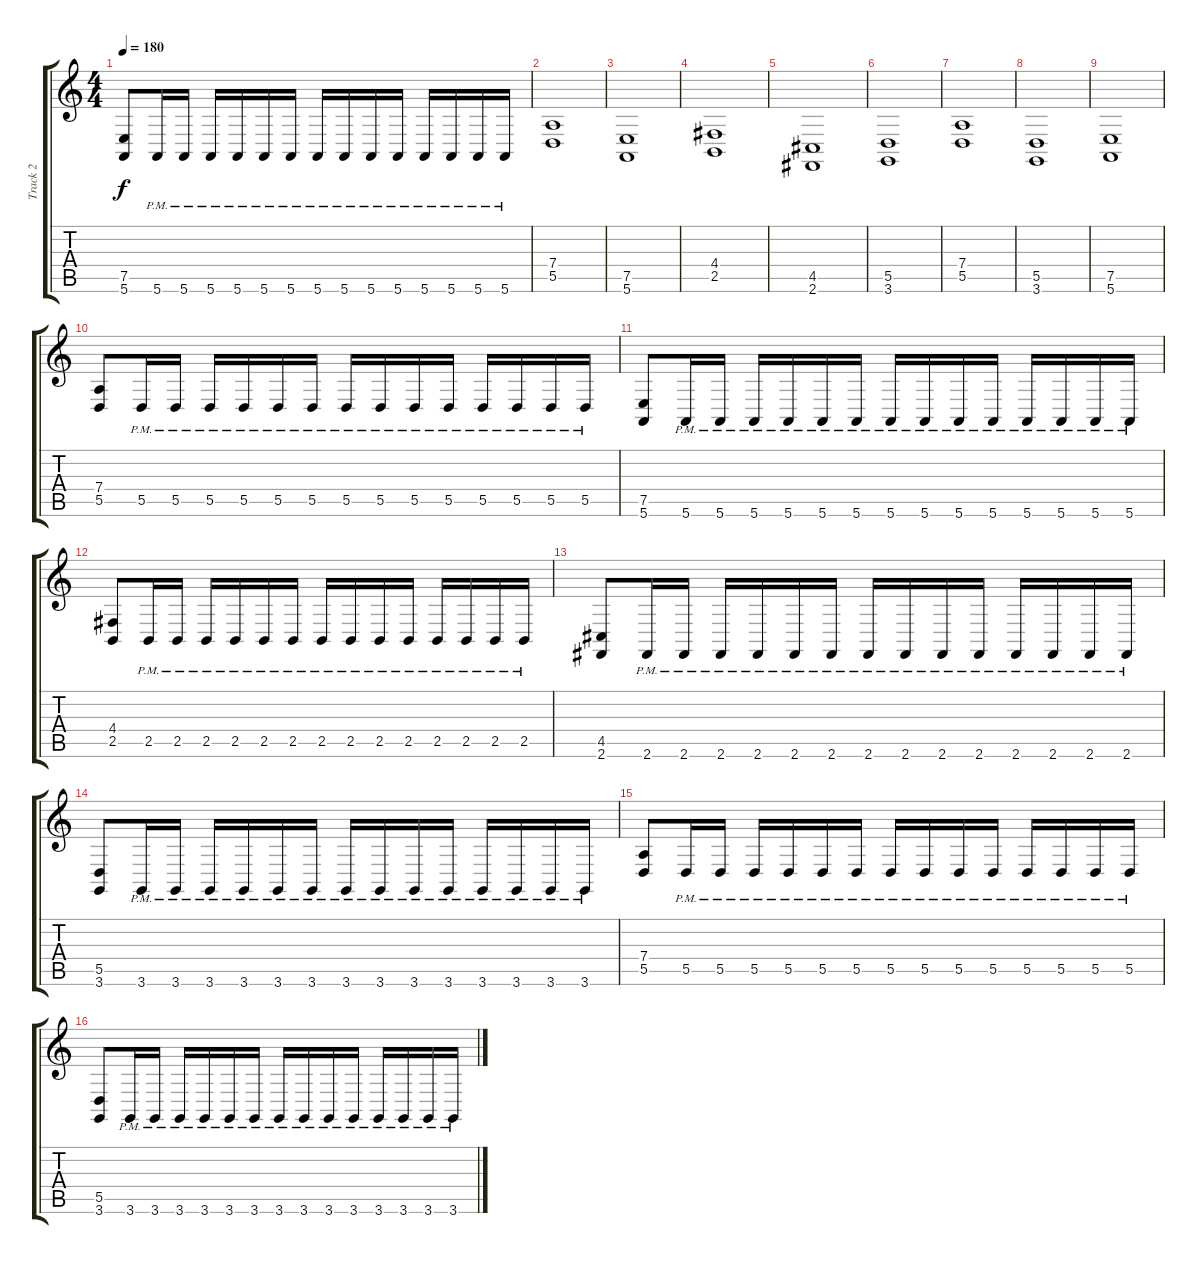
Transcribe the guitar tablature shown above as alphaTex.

\track ("Track 2" "Track 2") {instrument synthvoice}
\staff {score tabs}
\tuning (E4 B3 G3 D3 A2 E2) {hide}
\ts (4 4)
\tempo 180
\clef g2
\ks c
(7.5 5.6).8{dy f instrument distortionguitar} 5.6{pm}.16 5.6{pm}.16 5.6{pm}.16 5.6{pm}.16 5.6{pm}.16 5.6{pm}.16 5.6{pm}.16 5.6{pm}.16 5.6{pm}.16 5.6{pm}.16 5.6{pm}.16 5.6{pm}.16 5.6{pm}.16 5.6{pm}.16 |
(7.4 5.5).1 |
(7.5 5.6).1 |
(4.4 2.5).1 |
(4.5 2.6).1 |
(5.5 3.6).1 |
(7.4 5.5).1 |
(5.5 3.6).1 |
(7.5 5.6).1 |
(7.4 5.5).8{instrument distortionguitar} 5.5{pm}.16 5.5{pm}.16 5.5{pm}.16 5.5{pm}.16 5.5{pm}.16 5.5{pm}.16 5.5{pm}.16 5.5{pm}.16 5.5{pm}.16 5.5{pm}.16 5.5{pm}.16 5.5{pm}.16 5.5{pm}.16 5.5{pm}.16 |
(7.5 5.6).8{instrument distortionguitar} 5.6{pm}.16 5.6{pm}.16 5.6{pm}.16 5.6{pm}.16 5.6{pm}.16 5.6{pm}.16 5.6{pm}.16 5.6{pm}.16 5.6{pm}.16 5.6{pm}.16 5.6{pm}.16 5.6{pm}.16 5.6{pm}.16 5.6{pm}.16 |
(4.4 2.5).8{instrument distortionguitar} 2.5{pm}.16 2.5{pm}.16 2.5{pm}.16 2.5{pm}.16 2.5{pm}.16 2.5{pm}.16 2.5{pm}.16 2.5{pm}.16 2.5{pm}.16 2.5{pm}.16 2.5{pm}.16 2.5{pm}.16 2.5{pm}.16 2.5{pm}.16 |
(4.5 2.6).8{instrument distortionguitar} 2.6{pm}.16 2.6{pm}.16 2.6{pm}.16 2.6{pm}.16 2.6{pm}.16 2.6{pm}.16 2.6{pm}.16 2.6{pm}.16 2.6{pm}.16 2.6{pm}.16 2.6{pm}.16 2.6{pm}.16 2.6{pm}.16 2.6{pm}.16 |
(5.5 3.6).8{instrument distortionguitar} 3.6{pm}.16 3.6{pm}.16 3.6{pm}.16 3.6{pm}.16 3.6{pm}.16 3.6{pm}.16 3.6{pm}.16 3.6{pm}.16 3.6{pm}.16 3.6{pm}.16 3.6{pm}.16 3.6{pm}.16 3.6{pm}.16 3.6{pm}.16 |
(7.4 5.5).8{instrument distortionguitar} 5.5{pm}.16 5.5{pm}.16 5.5{pm}.16 5.5{pm}.16 5.5{pm}.16 5.5{pm}.16 5.5{pm}.16 5.5{pm}.16 5.5{pm}.16 5.5{pm}.16 5.5{pm}.16 5.5{pm}.16 5.5{pm}.16 5.5{pm}.16 |
(5.5 3.6).8{instrument distortionguitar} 3.6{pm}.16 3.6{pm}.16 3.6{pm}.16 3.6{pm}.16 3.6{pm}.16 3.6{pm}.16 3.6{pm}.16 3.6{pm}.16 3.6{pm}.16 3.6{pm}.16 3.6{pm}.16 3.6{pm}.16 3.6{pm}.16 3.6{pm}.16
